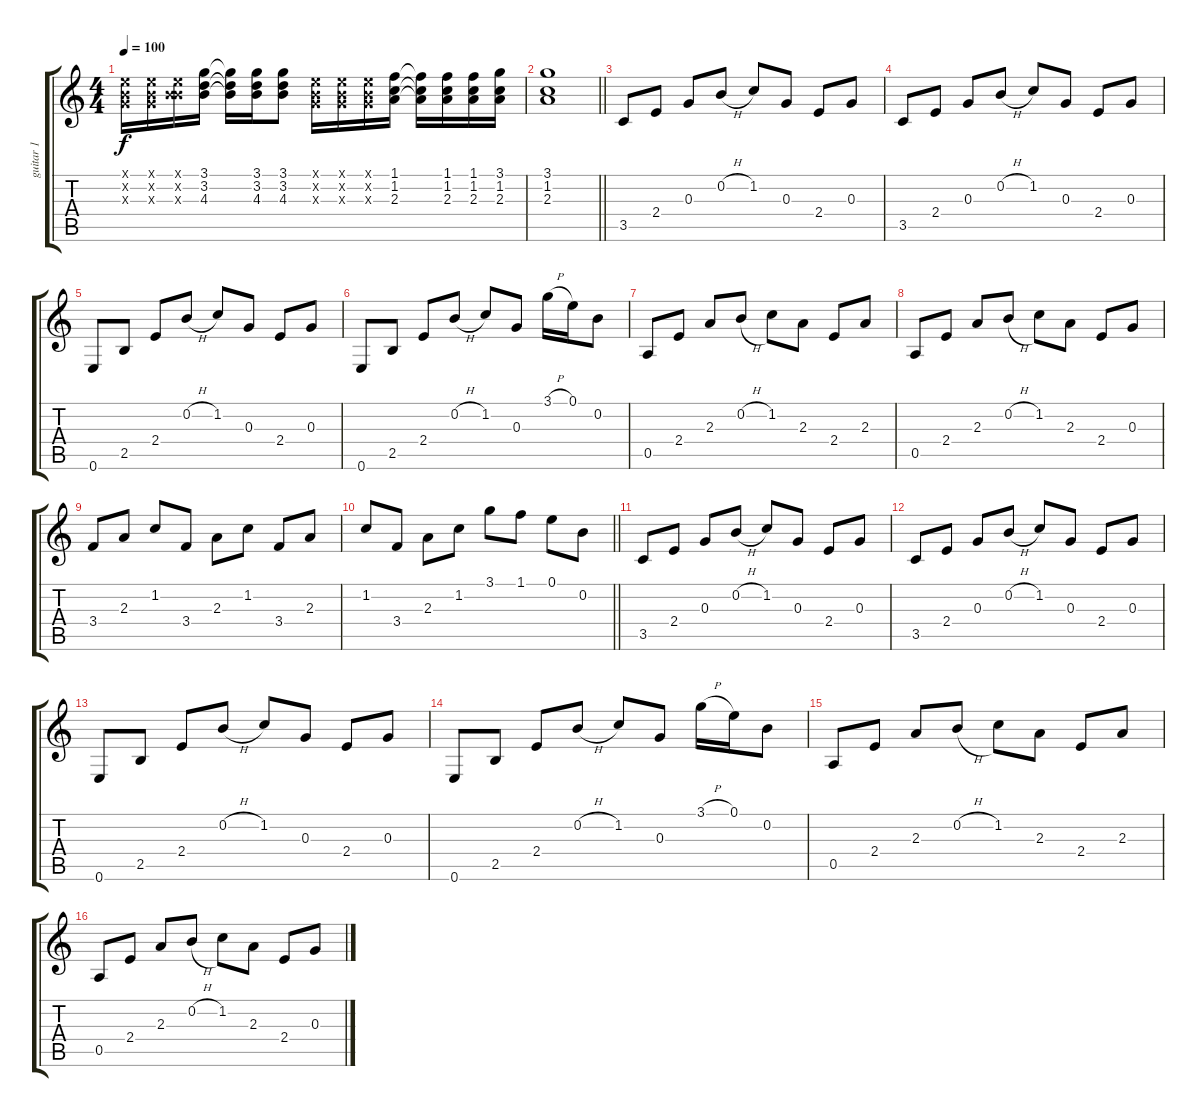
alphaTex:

\track ("guitar 1" "guitar 1") {instrument electricguitarclean}
\staff {score tabs}
\tuning (E4 B3 G3 D3 A2 E2) {hide}
\ts (4 4)
\tempo 100
\clef g2
\ks c
(0.1{x} 0.2{x} 0.3{x}).16{dy f} (0.1{x} 0.2{x} 0.3{x}).16 (0.1{x} 0.2{x} 4.3{x}).16 (3.1 3.2 4.3).16 (3.1{t} 3.2{t} 4.3{t}).16 (3.1 3.2 4.3).16 (3.1 3.2 4.3).8 (0.1{x} 0.2{x} 0.3{x}).16 (0.1{x} 0.2{x} 0.3{x}).16 (0.1{x} 0.2{x} 0.3{x}).16 (1.1 1.2 2.3).16 (1.1{t} 1.2{t} 2.3{t}).16 (1.1 1.2 2.3).16 (1.1 1.2 2.3).16 (3.1 1.2 2.3).16 |
\barLineRight lightlight
(3.1 1.2 2.3).1 |
3.5.8 2.4.8 0.3.8 0.2{h}.8 1.2.8 0.3.8 2.4.8 0.3.8 |
3.5.8 2.4.8 0.3.8 0.2{h}.8 1.2.8 0.3.8 2.4.8 0.3.8 |
0.6.8 2.5.8 2.4.8 0.2{h}.8 1.2.8 0.3.8 2.4.8 0.3.8 |
0.6.8 2.5.8 2.4.8 0.2{h}.8 1.2.8 0.3.8 3.1{h}.16 0.1.16 0.2.8 |
0.5.8 2.4.8 2.3.8 0.2{h}.8 1.2.8 2.3.8 2.4.8 2.3.8 |
0.5.8 2.4.8 2.3.8 0.2{h}.8 1.2.8 2.3.8 2.4.8 0.3.8 |
3.4.8 2.3.8 1.2.8 3.4.8 2.3.8 1.2.8 3.4.8 2.3.8 |
\barLineRight lightlight
1.2.8 3.4.8 2.3.8 1.2.8 3.1.8 1.1.8 0.1.8 0.2.8 |
3.5.8 2.4.8 0.3.8 0.2{h}.8 1.2.8 0.3.8 2.4.8 0.3.8 |
3.5.8 2.4.8 0.3.8 0.2{h}.8 1.2.8 0.3.8 2.4.8 0.3.8 |
0.6.8 2.5.8 2.4.8 0.2{h}.8 1.2.8 0.3.8 2.4.8 0.3.8 |
0.6.8 2.5.8 2.4.8 0.2{h}.8 1.2.8 0.3.8 3.1{h}.16 0.1.16 0.2.8 |
0.5.8 2.4.8 2.3.8 0.2{h}.8 1.2.8 2.3.8 2.4.8 2.3.8 |
0.5.8 2.4.8 2.3.8 0.2{h}.8 1.2.8 2.3.8 2.4.8 0.3.8
